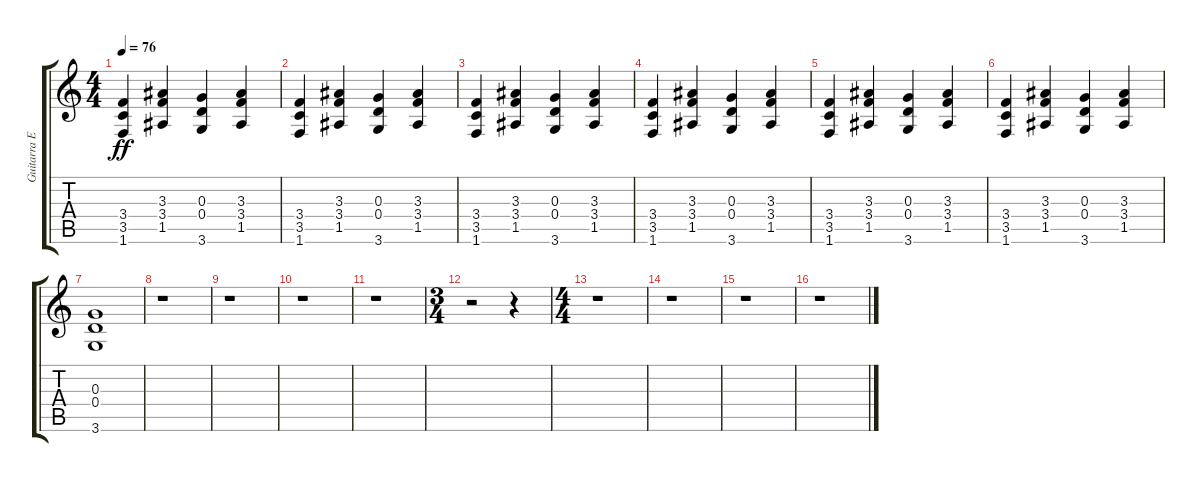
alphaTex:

\track ("Guitarra Electrica - Distorcion" "Guitarra E") {instrument distortionguitar}
\staff {score tabs}
\tuning (E4 B3 G3 D3 A2 E2) {hide}
\ts (4 4)
\tempo 76
\clef g2
\ks c
(3.4 3.5 1.6).4{dy ff} (3.3 3.4 1.5).4 (0.3 0.4 3.6).4 (3.3 3.4 1.5).4 |
(3.4 3.5 1.6).4 (3.3 3.4 1.5).4 (0.3 0.4 3.6).4 (3.3 3.4 1.5).4 |
(3.4 3.5 1.6).4 (3.3 3.4 1.5).4 (0.3 0.4 3.6).4 (3.3 3.4 1.5).4 |
(3.4 3.5 1.6).4 (3.3 3.4 1.5).4 (0.3 0.4 3.6).4 (3.3 3.4 1.5).4 |
(3.4 3.5 1.6).4 (3.3 3.4 1.5).4 (0.3 0.4 3.6).4 (3.3 3.4 1.5).4 |
(3.4 3.5 1.6).4 (3.3 3.4 1.5).4 (0.3 0.4 3.6).4 (3.3 3.4 1.5).4 |
(0.3 0.4 3.6).1 |
r.1 |
r.1 |
r.1 |
r.1 |
\ts (3 4)
r.2 r.4 |
\ts (4 4)
r.1 |
r.1 |
r.1 |
r.1
